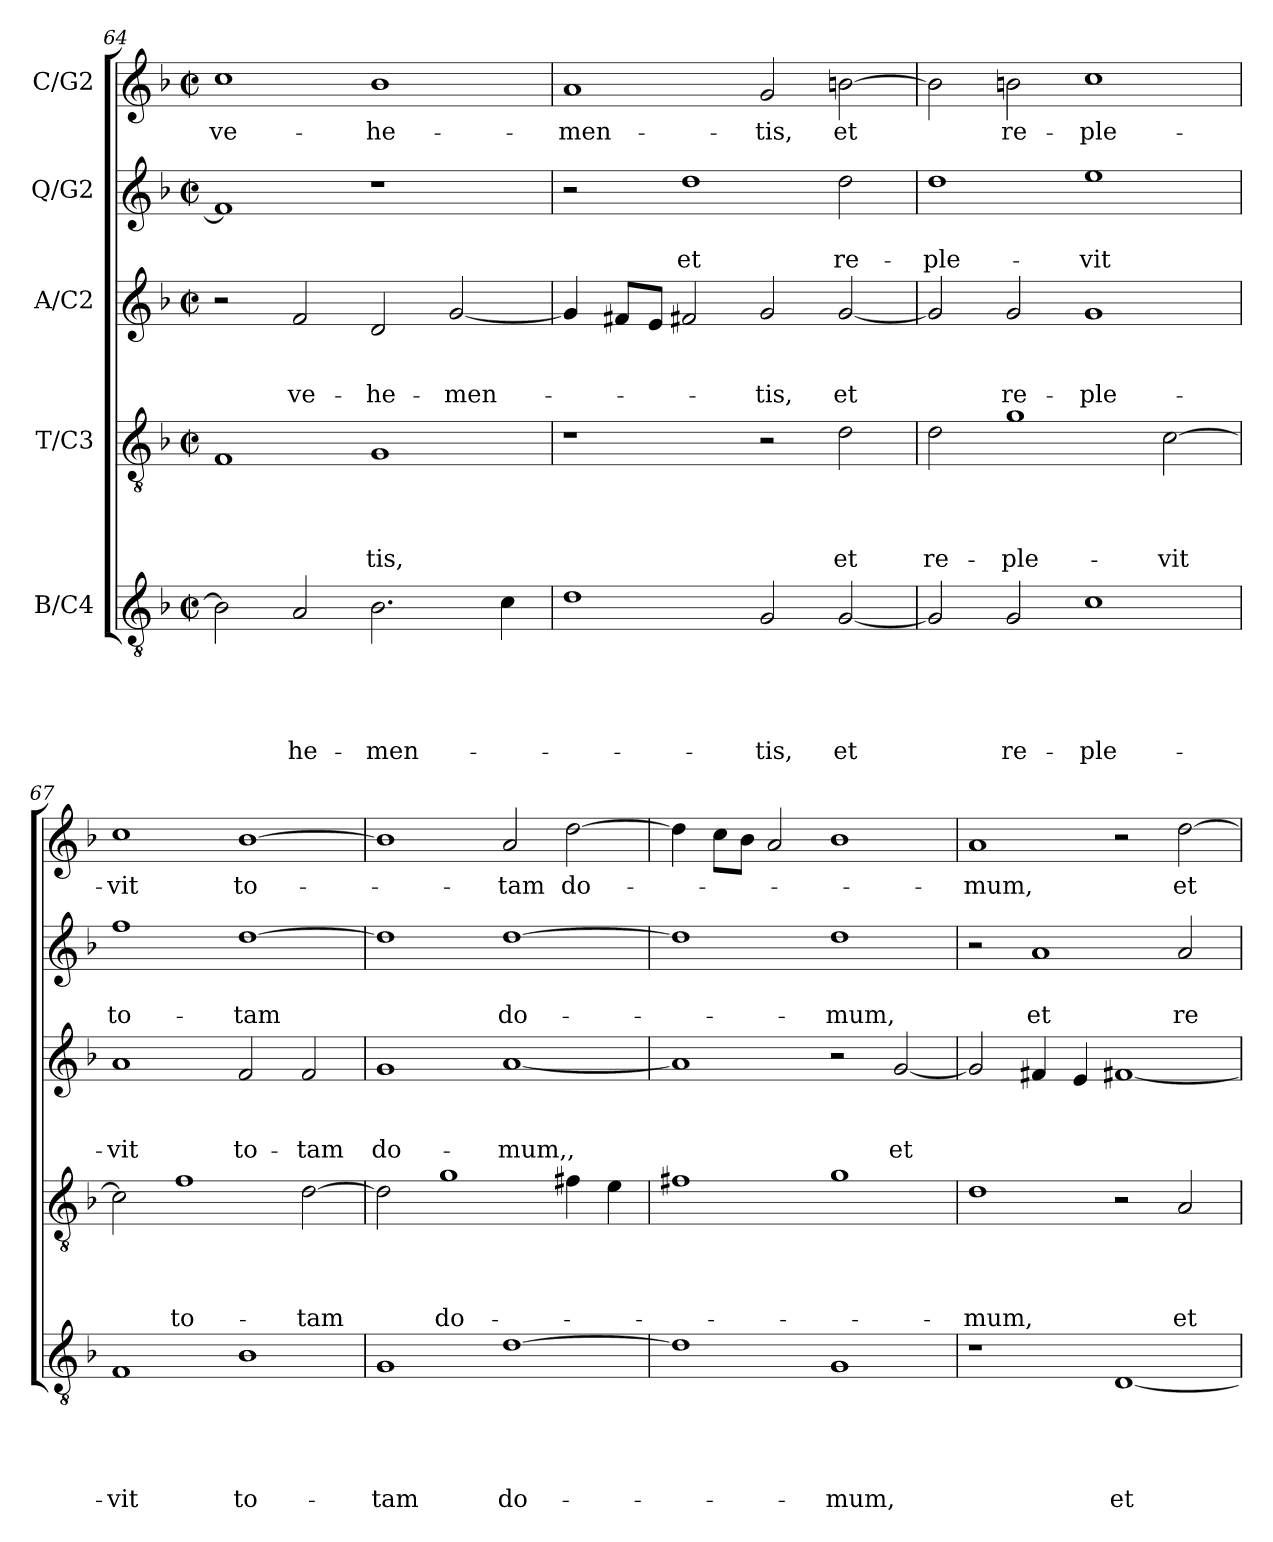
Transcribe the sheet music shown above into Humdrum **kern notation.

**kern	**text	**text	**text	**text	**text	**kern	**text	**text	**text	**text	**kern	**text	**text	**text	**kern	**text	**text	**kern	**text
*part5	*part5	*part5	*part5	*part5	*part5	*part4	*part4	*part4	*part4	*part4	*part3	*part3	*part3	*part3	*part2	*part2	*part2	*part1	*part1
*staff5	*staff5	*staff5	*staff5	*staff5	*staff5	*staff4	*staff4	*staff4	*staff4	*staff4	*staff3	*staff3	*staff3	*staff3	*staff2	*staff2	*staff2	*staff1	*staff1
*I"B/C4	*	*	*	*	*	*I"T/C3	*	*	*	*	*I"A/C2	*	*	*	*I"Q/G2	*	*	*I"C/G2	*
*clefGv2	*	*	*	*	*	*clefGv2	*	*	*	*	*clefG2	*	*	*	*clefG2	*	*	*clefG2	*
*k[b-]	*	*	*	*	*	*k[b-]	*	*	*	*	*k[b-]	*	*	*	*k[b-]	*	*	*k[b-]	*
*F:	*	*	*	*	*	*F:	*	*	*	*	*F:	*	*	*	*F:	*	*	*F:	*
*M2/2	*	*	*	*	*	*M2/2	*	*	*	*	*M2/2	*	*	*	*M2/2	*	*	*M2/2	*
*met(c|)	*	*	*	*	*	*met(c|)	*	*	*	*	*met(c|)	*	*	*	*met(c|)	*	*	*met(c|)	*
=64	=64	=64	=64	=64	=64	=64	=64	=64	=64	=64	=64	=64	=64	=64	=64	=64	=64	=64	=64
!	!	!	!	!	!	!	!	!	!	!	!	!	!	!	!	!	!	!	!LO:LY:b
2B-\]	.	.	.	.	.	1F	.	.	.	.	2r	.	.	.	1f]	.	.	1cc	ve-
!	!	!	!	!	!LO:LY:b	!	!	!	!	!	!	!	!	!LO:LY:b	!	!	!	!	!
2A/	.	.	.	.	-he-	.	.	.	.	.	2f/	.	.	ve-	.	.	.	.	.
!	!	!	!	!	!LO:LY:b	!	!	!	!	!LO:LY:b	!	!	!	!LO:LY:b	!	!	!	!	!LO:LY:b
2.B-\	.	.	.	.	-men-	1G	.	.	.	-tis,	2d/	.	.	-he-	1r	.	.	1b-	-he-
!	!	!	!	!	!	!	!	!	!	!	!	!	!	!LO:LY:b	!	!	!	!	!
.	.	.	.	.	.	.	.	.	.	.	[2g/	.	.	-men-	.	.	.	.	.
4c\	.	.	.	.	.	.	.	.	.	.	.	.	.	.	.	.	.	.	.
=65	=65	=65	=65	=65	=65	=65	=65	=65	=65	=65	=65	=65	=65	=65	=65	=65	=65	=65	=65
!	!	!	!	!	!	!	!	!	!	!	!	!	!	!	!	!	!	!	!LO:LY:b
1d	.	.	.	.	.	1r	.	.	.	.	4g/]	.	.	.	2r	.	.	1a	-men-
.	.	.	.	.	.	.	.	.	.	.	8f#/L	.	.	.	.	.	.	.	.
.	.	.	.	.	.	.	.	.	.	.	8e/J	.	.	.	.	.	.	.	.
!	!	!	!	!	!	!	!	!	!	!	!	!	!	!	!	!	!LO:LY:b	!	!
.	.	.	.	.	.	.	.	.	.	.	2f#X/	.	.	.	1dd	.	et	.	.
!	!	!	!	!	!LO:LY:b	!	!	!	!	!	!	!	!	!LO:LY:b	!	!	!	!	!LO:LY:b
2G/	.	.	.	.	-tis,	2r	.	.	.	.	2g/	.	.	-tis,	.	.	.	2g/	-tis,
!	!	!	!	!	!LO:LY:b	!	!	!	!	!LO:LY:b	!	!	!	!LO:LY:b	!	!	!LO:LY:b	!	!LO:LY:b
[2G/	.	.	.	.	et	2d\	.	.	.	et	[2g/	.	.	et	2dd\	.	re-	[2bn\	et
=66	=66	=66	=66	=66	=66	=66	=66	=66	=66	=66	=66	=66	=66	=66	=66	=66	=66	=66	=66
!	!	!	!	!	!	!	!	!	!	!LO:LY:b	!	!	!	!	!	!	!LO:LY:b	!	!
2G/]	.	.	.	.	.	2d\	.	.	.	re-	2g/]	.	.	.	1dd	.	-ple-	2b\]	.
!	!	!	!	!	!LO:LY:b	!	!	!	!	!LO:LY:b	!	!	!	!LO:LY:b	!	!	!	!	!LO:LY:b
2G/	.	.	.	.	re-	1g	.	.	.	-ple-	2g/	.	.	re-	.	.	.	2bn\	re-
!	!	!	!	!	!LO:LY:b	!	!	!	!	!	!	!	!	!LO:LY:b	!	!	!LO:LY:b	!	!LO:LY:b
1c	.	.	.	.	-ple-	.	.	.	.	.	1g	.	.	-ple-	1ee	.	-vit	1cc	-ple-
!	!	!	!	!	!	!	!	!	!	!LO:LY:b	!	!	!	!	!	!	!	!	!
.	.	.	.	.	.	[2c\	.	.	.	-vit	.	.	.	.	.	.	.	.	.
!!LO:LB:g=z
=67	=67	=67	=67	=67	=67	=67	=67	=67	=67	=67	=67	=67	=67	=67	=67	=67	=67	=67	=67
!	!	!	!	!	!LO:LY:b	!	!	!	!	!	!	!	!	!LO:LY:b	!	!	!LO:LY:b	!	!LO:LY:b
1F	.	.	.	.	-vit	2c\]	.	.	.	.	1a	.	.	-vit	1ff	.	to-	1cc	-vit
!	!	!	!	!	!	!	!	!	!	!LO:LY:b	!	!	!	!	!	!	!	!	!
.	.	.	.	.	.	1f	.	.	.	to-	.	.	.	.	.	.	.	.	.
!	!	!	!	!	!LO:LY:b	!	!	!	!	!	!	!	!	!LO:LY:b	!	!	!LO:LY:b	!	!LO:LY:b
1B-	.	.	.	.	to-	.	.	.	.	.	2f/	.	.	to-	[1dd	.	-tam	[1b-	to-
!	!	!	!	!	!	!	!	!	!	!LO:LY:b	!	!	!	!LO:LY:b	!	!	!	!	!
.	.	.	.	.	.	[2d\	.	.	.	-tam	2f/	.	.	-tam	.	.	.	.	.
=68	=68	=68	=68	=68	=68	=68	=68	=68	=68	=68	=68	=68	=68	=68	=68	=68	=68	=68	=68
!	!	!	!	!	!LO:LY:b	!	!	!	!	!	!	!	!	!LO:LY:b	!	!	!	!	!
1G	.	.	.	.	-tam	2d\]	.	.	.	.	1g	.	.	do-	1dd]	.	.	1b-]	.
!	!	!	!	!	!	!	!	!	!	!LO:LY:b	!	!	!	!	!	!	!	!	!
.	.	.	.	.	.	1g	.	.	.	do-	.	.	.	.	.	.	.	.	.
!	!	!	!	!	!LO:LY:b	!	!	!	!	!	!	!	!	!LO:LY:b	!	!	!LO:LY:b	!	!LO:LY:b
[1d	.	.	.	.	do-	.	.	.	.	.	[1a	.	.	-mum,,	[1dd	.	do-	2a/	-tam
!	!	!	!	!	!	!	!	!	!	!	!	!	!	!	!	!	!	!	!LO:LY:b
.	.	.	.	.	.	4f#X\	.	.	.	.	.	.	.	.	.	.	.	[2dd\	do-
.	.	.	.	.	.	4e\	.	.	.	.	.	.	.	.	.	.	.	.	.
=69	=69	=69	=69	=69	=69	=69	=69	=69	=69	=69	=69	=69	=69	=69	=69	=69	=69	=69	=69
1d]	.	.	.	.	.	1f#X	.	.	.	.	1a]	.	.	.	1dd]	.	.	4dd\]	.
.	.	.	.	.	.	.	.	.	.	.	.	.	.	.	.	.	.	8cc\L	.
.	.	.	.	.	.	.	.	.	.	.	.	.	.	.	.	.	.	8b-\J	.
.	.	.	.	.	.	.	.	.	.	.	.	.	.	.	.	.	.	2a/	.
!	!	!	!	!	!LO:LY:b	!	!	!	!	!	!	!	!	!	!	!	!LO:LY:b	!	!
1G	.	.	.	.	-mum,	1g	.	.	.	.	2r	.	.	.	1dd	.	-mum,	1b-	.
!	!	!	!	!	!	!	!	!	!	!	!	!	!	!LO:LY:b	!	!	!	!	!
.	.	.	.	.	.	.	.	.	.	.	[2g/	.	.	et	.	.	.	.	.
=70	=70	=70	=70	=70	=70	=70	=70	=70	=70	=70	=70	=70	=70	=70	=70	=70	=70	=70	=70
!	!	!	!	!	!	!	!	!	!	!LO:LY:b	!	!	!	!	!	!	!	!	!LO:LY:b
1r	.	.	.	.	.	1d	.	.	.	-mum,	2g/]	.	.	.	2r	.	.	1a	-mum,
!	!	!	!	!	!	!	!	!	!	!	!	!	!	!	!	!	!LO:LY:b	!	!
.	.	.	.	.	.	.	.	.	.	.	4f#/	.	.	.	1a	.	et	.	.
.	.	.	.	.	.	.	.	.	.	.	4e/	.	.	.	.	.	.	.	.
!	!	!	!	!	!LO:LY:b	!	!	!	!	!	!	!	!	!	!	!	!	!	!
[1D	.	.	.	.	et	2r	.	.	.	.	[1f#X	.	.	.	.	.	.	2r	.
!	!	!	!	!	!	!	!	!	!	!LO:LY:b	!	!	!	!	!	!	!LO:LY:b	!	!LO:LY:b
.	.	.	.	.	.	2A/	.	.	.	et	.	.	.	.	2a/	.	re-	[2dd\	et
=	=	=	=	=	=	=	=	=	=	=	=	=	=	=	=	=	=	=	=
*-	*-	*-	*-	*-	*-	*-	*-	*-	*-	*-	*-	*-	*-	*-	*-	*-	*-	*-	*-
